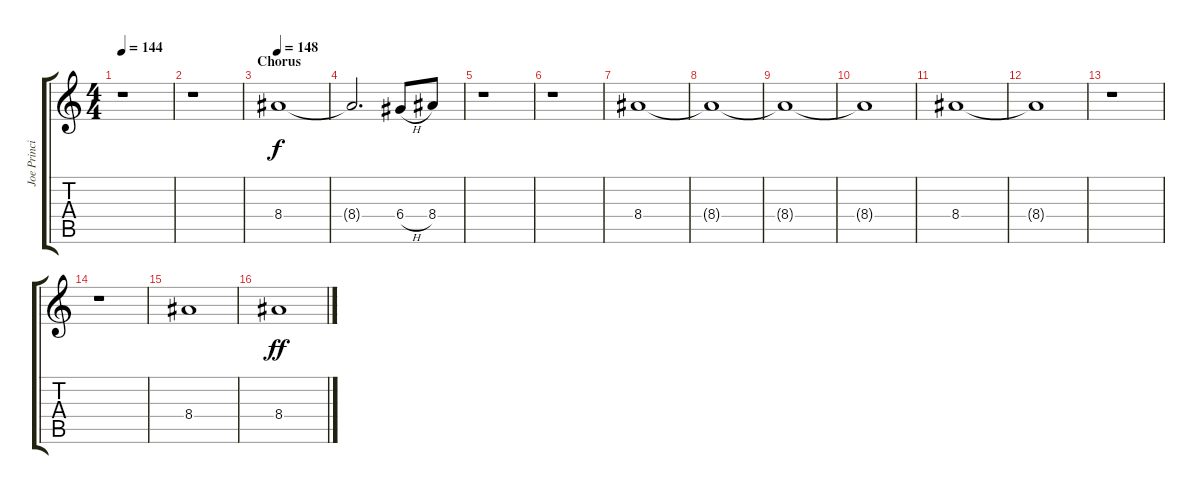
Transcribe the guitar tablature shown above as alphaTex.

\track ("Joe Principe - Vocals" "Joe Princi") {instrument distortionguitar}
\staff {score tabs}
\tuning (E4 B3 G3 D3 A2 E2) {hide}
\ts (4 4)
\tempo 144
\clef g2
\ks c
r.1{dy f} |
r.1 |
\section ("" "Chorus")
\tempo 148
8.4.1 |
8.4{t}.2{d} 6.4{h}.8 8.4.8 |
r.1 |
r.1 |
8.4.1 |
8.4{t}.1 |
8.4{t}.1 |
8.4{t}.1 |
8.4.1 |
8.4{t}.1 |
r.1 |
r.1 |
8.4.1 |
8.4.1{dy ff}
